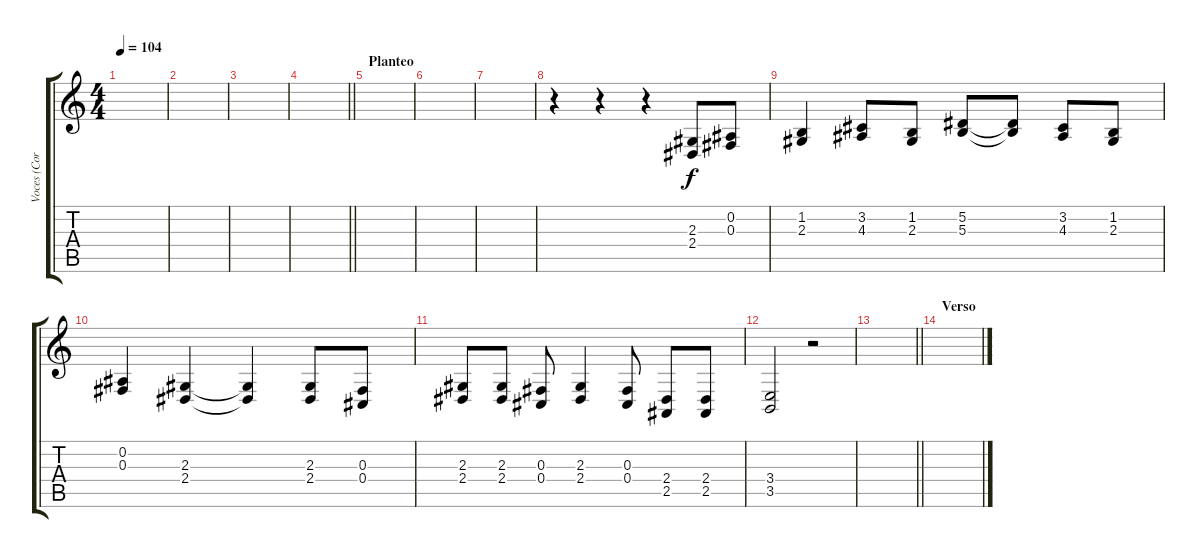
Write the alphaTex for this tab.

\track ("Voces (Coros)" "Voces (Cor") {instrument pad7halo}
\staff {score tabs}
\tuning (Eb4 Bb3 Gb3 Db3 Ab2 Eb2) {hide}
\ts (4 4)
\tempo 104
\clef g2
\ks c
|
|
|
\barLineRight lightlight
|
\section ("" "Planteo")
|
|
|
r.4 r.4 r.4 (2.3 2.4).8 (0.2 0.3).8 |
(1.2 2.3).4 (3.2 4.3).8 (1.2 2.3).8 (5.2 5.3).8 (5.2{t} 5.3{t}).8 (3.2 4.3).8 (1.2 2.3).8 |
(0.2 0.3).4 (2.3 2.4).4 (2.3{t} 2.4{t}).4 (2.3 2.4).8 (0.3 0.4).8 |
(2.3 2.4).8 (2.3 2.4).8 (0.3 0.4).8 (2.3 2.4).4 (0.3 0.4).8 (2.4 2.5).8 (2.4 2.5).8 |
(3.4 3.5).2 r.2 |
\barLineRight lightlight
|
\section ("" "Verso")
